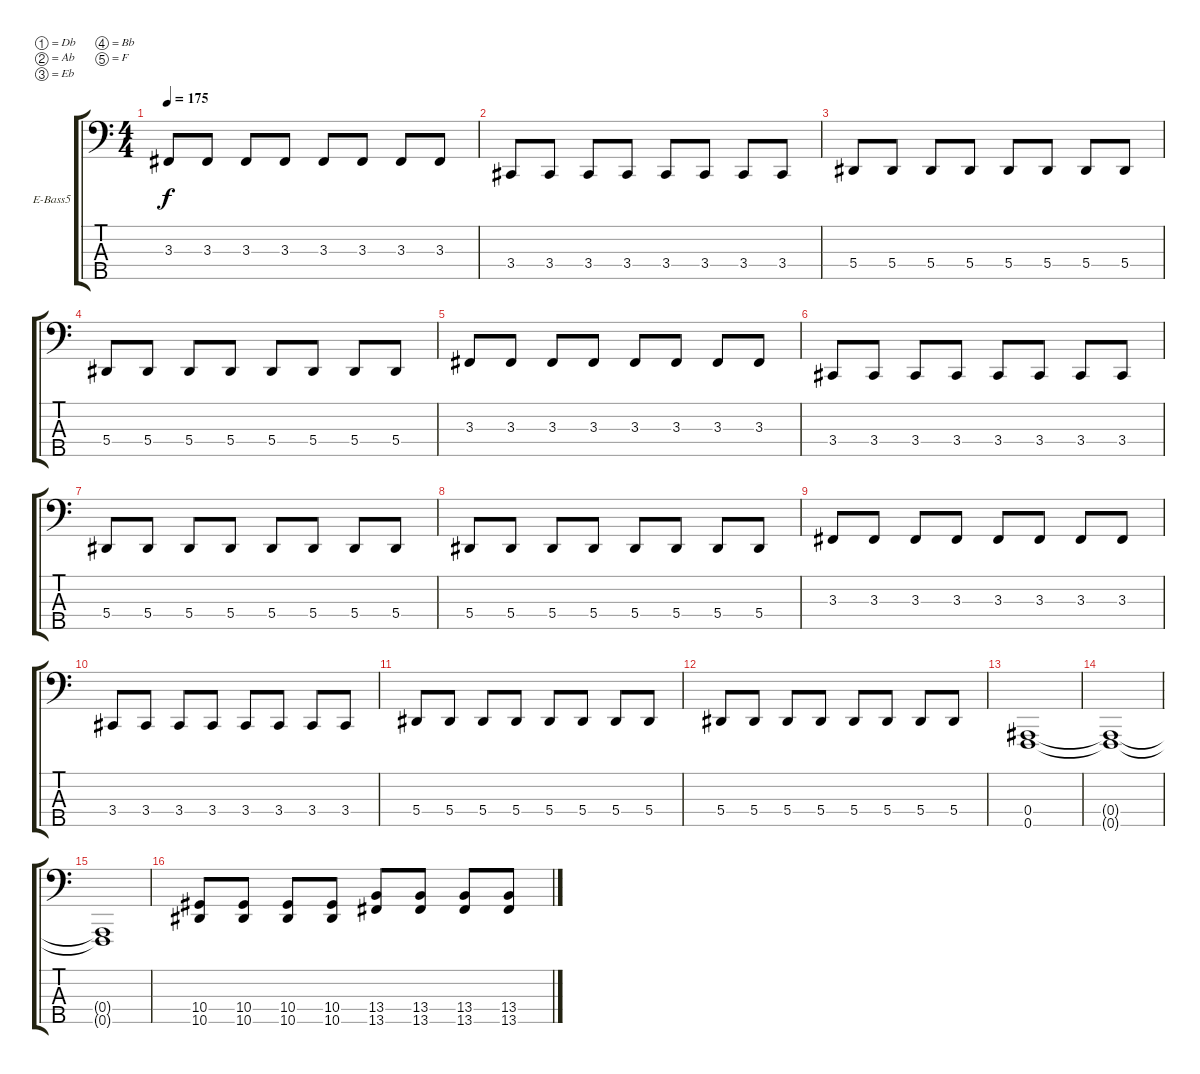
\bracketExtendMode groupsimilarinstruments
\firstSystemTrackNameOrientation horizontal
\otherSystemsTrackNameOrientation horizontal
\track ("Jason White" "E-Bass5") {instrument electricbassfinger}
\staff {score tabs}
\tuning (Db2 Ab1 Eb1 Bb0 F0)
\ts (4 4)
\tempo 175
\clef f4
\ks c
3.3.8{dy f} 3.3.8 3.3.8 3.3.8 3.3.8 3.3.8 3.3.8 3.3.8 |
3.4.8 3.4.8 3.4.8 3.4.8 3.4.8 3.4.8 3.4.8 3.4.8 |
5.4.8 5.4.8 5.4.8 5.4.8 5.4.8 5.4.8 5.4.8 5.4.8 |
5.4.8 5.4.8 5.4.8 5.4.8 5.4.8 5.4.8 5.4.8 5.4.8 |
3.3.8 3.3.8 3.3.8 3.3.8 3.3.8 3.3.8 3.3.8 3.3.8 |
3.4.8 3.4.8 3.4.8 3.4.8 3.4.8 3.4.8 3.4.8 3.4.8 |
5.4.8 5.4.8 5.4.8 5.4.8 5.4.8 5.4.8 5.4.8 5.4.8 |
5.4.8 5.4.8 5.4.8 5.4.8 5.4.8 5.4.8 5.4.8 5.4.8 |
3.3.8 3.3.8 3.3.8 3.3.8 3.3.8 3.3.8 3.3.8 3.3.8 |
3.4.8 3.4.8 3.4.8 3.4.8 3.4.8 3.4.8 3.4.8 3.4.8 |
5.4.8 5.4.8 5.4.8 5.4.8 5.4.8 5.4.8 5.4.8 5.4.8 |
5.4.8 5.4.8 5.4.8 5.4.8 5.4.8 5.4.8 5.4.8 5.4.8 |
(0.5 0.4).1 |
(0.4{t} 0.5{t}).1 |
(0.5{t} 0.4{t}).1 |
(10.4 10.5).8 (10.4 10.5).8 (10.4 10.5).8 (10.4 10.5).8 (13.4 13.5).8 (13.4 13.5).8 (13.4 13.5).8 (13.4 13.5).8
